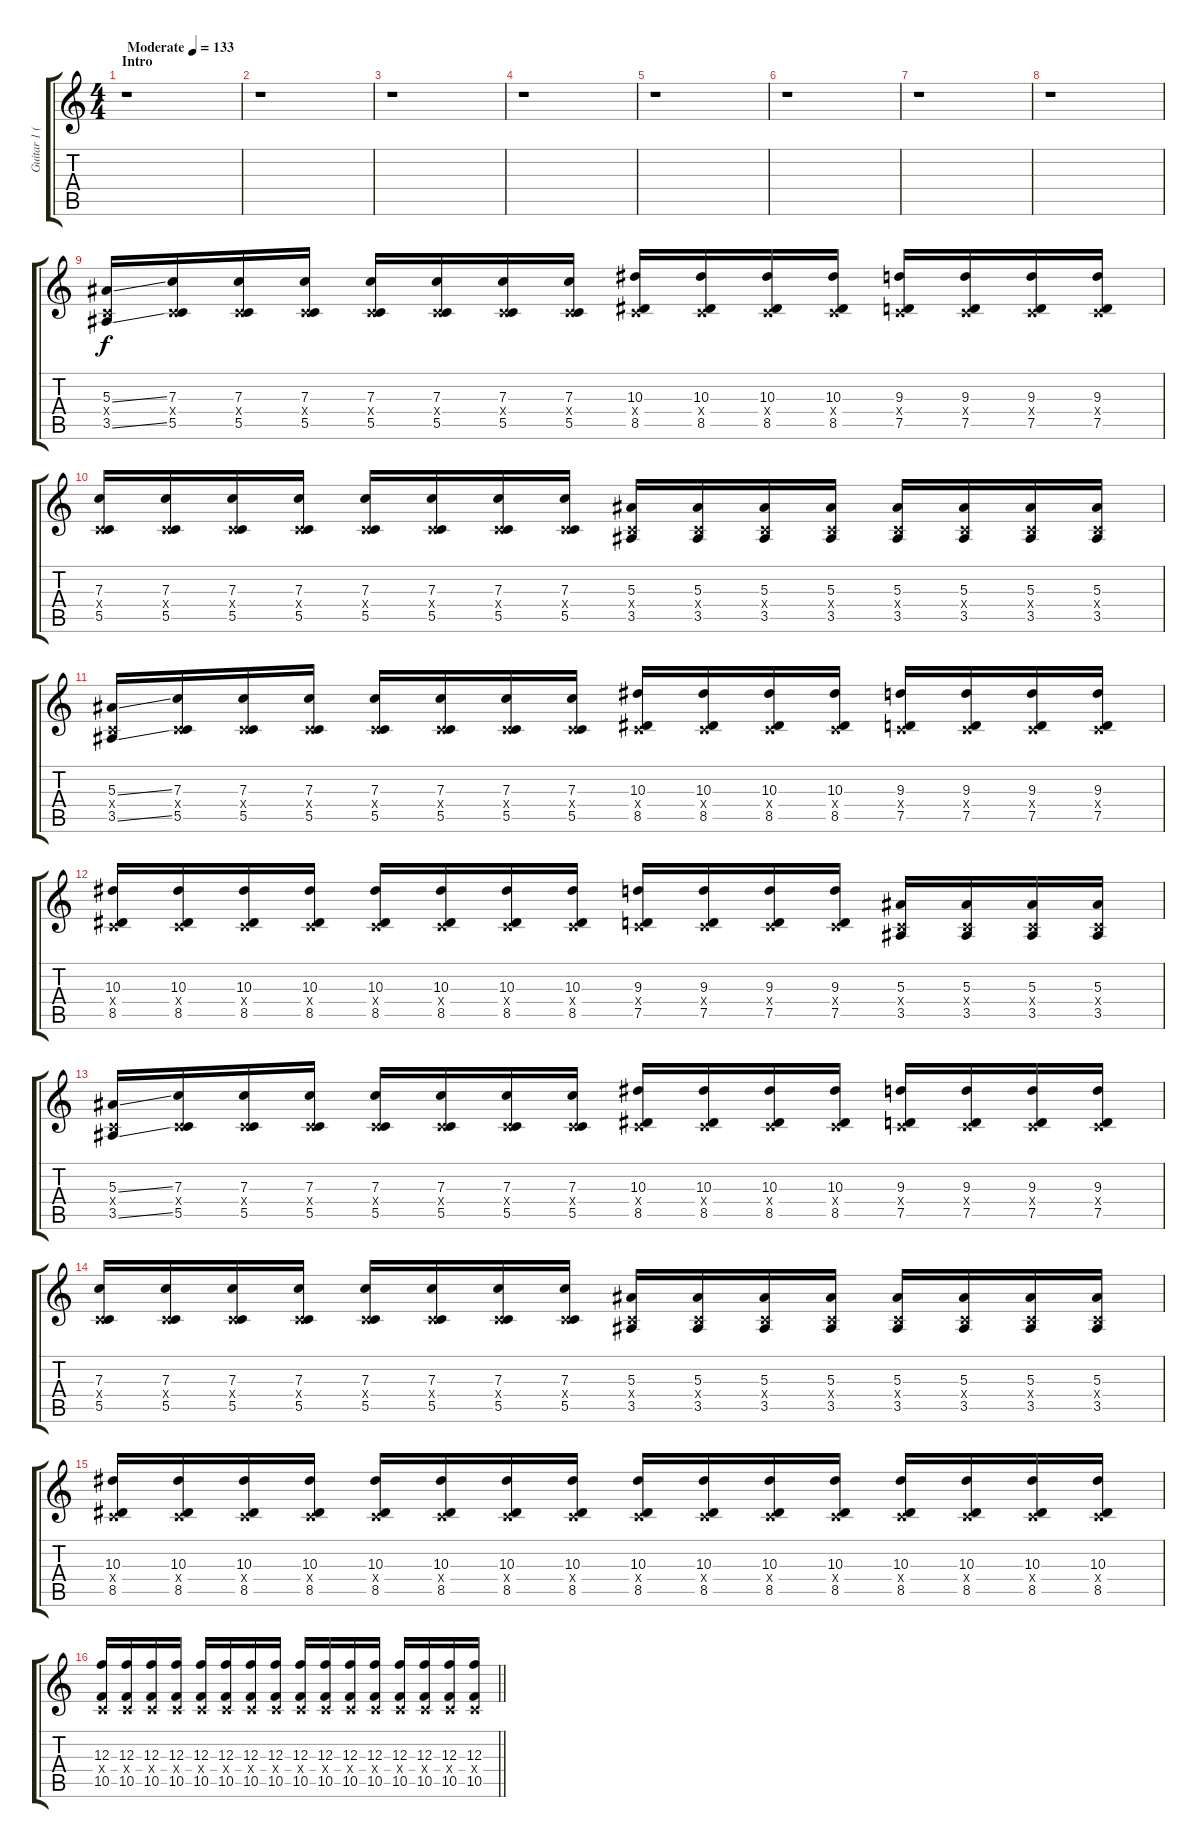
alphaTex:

\track ("Guitar 1 (Roger)" "Guitar 1 (") {instrument distortionguitar}
\staff {score tabs}
\tuning (D4 A3 F3 C3 G2 C2) {hide}
\ts (4 4)
\section ("" "Intro")
\tempo (133 "Moderate")
\clef g2
\ks c
r.1{dy f instrument distortionguitar} |
r.1 |
r.1 |
r.1 |
r.1 |
r.1 |
r.1 |
r.1 |
(5.3{ss} 0.4{x} 3.5{ss}).16 (7.3 0.4{x} 5.5).16 (7.3 0.4{x} 5.5).16 (7.3 0.4{x} 5.5).16 (7.3 0.4{x} 5.5).16 (7.3 0.4{x} 5.5).16 (7.3 0.4{x} 5.5).16 (7.3 0.4{x} 5.5).16 (10.3 0.4{x} 8.5).16 (10.3 0.4{x} 8.5).16 (10.3 0.4{x} 8.5).16 (10.3 0.4{x} 8.5).16 (9.3 0.4{x} 7.5).16 (9.3 0.4{x} 7.5).16 (9.3 0.4{x} 7.5).16 (9.3 0.4{x} 7.5).16 |
(7.3 0.4{x} 5.5).16 (7.3 0.4{x} 5.5).16 (7.3 0.4{x} 5.5).16 (7.3 0.4{x} 5.5).16 (7.3 0.4{x} 5.5).16 (7.3 0.4{x} 5.5).16 (7.3 0.4{x} 5.5).16 (7.3 0.4{x} 5.5).16 (5.3 0.4{x} 3.5).16 (5.3 0.4{x} 3.5).16 (5.3 0.4{x} 3.5).16 (5.3 0.4{x} 3.5).16 (5.3 0.4{x} 3.5).16 (5.3 0.4{x} 3.5).16 (5.3 0.4{x} 3.5).16 (5.3 0.4{x} 3.5).16 |
(5.3{ss} 0.4{x} 3.5{ss}).16 (7.3 0.4{x} 5.5).16 (7.3 0.4{x} 5.5).16 (7.3 0.4{x} 5.5).16 (7.3 0.4{x} 5.5).16 (7.3 0.4{x} 5.5).16 (7.3 0.4{x} 5.5).16 (7.3 0.4{x} 5.5).16 (10.3 0.4{x} 8.5).16 (10.3 0.4{x} 8.5).16 (10.3 0.4{x} 8.5).16 (10.3 0.4{x} 8.5).16 (9.3 0.4{x} 7.5).16 (9.3 0.4{x} 7.5).16 (9.3 0.4{x} 7.5).16 (9.3 0.4{x} 7.5).16 |
(10.3 0.4{x} 8.5).16 (10.3 0.4{x} 8.5).16 (10.3 0.4{x} 8.5).16 (10.3 0.4{x} 8.5).16 (10.3 0.4{x} 8.5).16 (10.3 0.4{x} 8.5).16 (10.3 0.4{x} 8.5).16 (10.3 0.4{x} 8.5).16 (9.3 0.4{x} 7.5).16 (9.3 0.4{x} 7.5).16 (9.3 0.4{x} 7.5).16 (9.3 0.4{x} 7.5).16 (5.3 0.4{x} 3.5).16 (5.3 0.4{x} 3.5).16 (5.3 0.4{x} 3.5).16 (5.3 0.4{x} 3.5).16 |
(5.3{ss} 0.4{x} 3.5{ss}).16 (7.3 0.4{x} 5.5).16 (7.3 0.4{x} 5.5).16 (7.3 0.4{x} 5.5).16 (7.3 0.4{x} 5.5).16 (7.3 0.4{x} 5.5).16 (7.3 0.4{x} 5.5).16 (7.3 0.4{x} 5.5).16 (10.3 0.4{x} 8.5).16 (10.3 0.4{x} 8.5).16 (10.3 0.4{x} 8.5).16 (10.3 0.4{x} 8.5).16 (9.3 0.4{x} 7.5).16 (9.3 0.4{x} 7.5).16 (9.3 0.4{x} 7.5).16 (9.3 0.4{x} 7.5).16 |
(7.3 0.4{x} 5.5).16 (7.3 0.4{x} 5.5).16 (7.3 0.4{x} 5.5).16 (7.3 0.4{x} 5.5).16 (7.3 0.4{x} 5.5).16 (7.3 0.4{x} 5.5).16 (7.3 0.4{x} 5.5).16 (7.3 0.4{x} 5.5).16 (5.3 0.4{x} 3.5).16 (5.3 0.4{x} 3.5).16 (5.3 0.4{x} 3.5).16 (5.3 0.4{x} 3.5).16 (5.3 0.4{x} 3.5).16 (5.3 0.4{x} 3.5).16 (5.3 0.4{x} 3.5).16 (5.3 0.4{x} 3.5).16 |
(10.3 0.4{x} 8.5).16 (10.3 0.4{x} 8.5).16 (10.3 0.4{x} 8.5).16 (10.3 0.4{x} 8.5).16 (10.3 0.4{x} 8.5).16 (10.3 0.4{x} 8.5).16 (10.3 0.4{x} 8.5).16 (10.3 0.4{x} 8.5).16 (10.3 0.4{x} 8.5).16 (10.3 0.4{x} 8.5).16 (10.3 0.4{x} 8.5).16 (10.3 0.4{x} 8.5).16 (10.3 0.4{x} 8.5).16 (10.3 0.4{x} 8.5).16 (10.3 0.4{x} 8.5).16 (10.3 0.4{x} 8.5).16 |
\barLineRight lightlight
(12.3 0.4{x} 10.5).16 (12.3 0.4{x} 10.5).16 (12.3 0.4{x} 10.5).16 (12.3 0.4{x} 10.5).16 (12.3 0.4{x} 10.5).16 (12.3 0.4{x} 10.5).16 (12.3 0.4{x} 10.5).16 (12.3 0.4{x} 10.5).16 (12.3 0.4{x} 10.5).16 (12.3 0.4{x} 10.5).16 (12.3 0.4{x} 10.5).16 (12.3 0.4{x} 10.5).16 (12.3 0.4{x} 10.5).16 (12.3 0.4{x} 10.5).16 (12.3 0.4{x} 10.5).16 (12.3 0.4{x} 10.5).16
